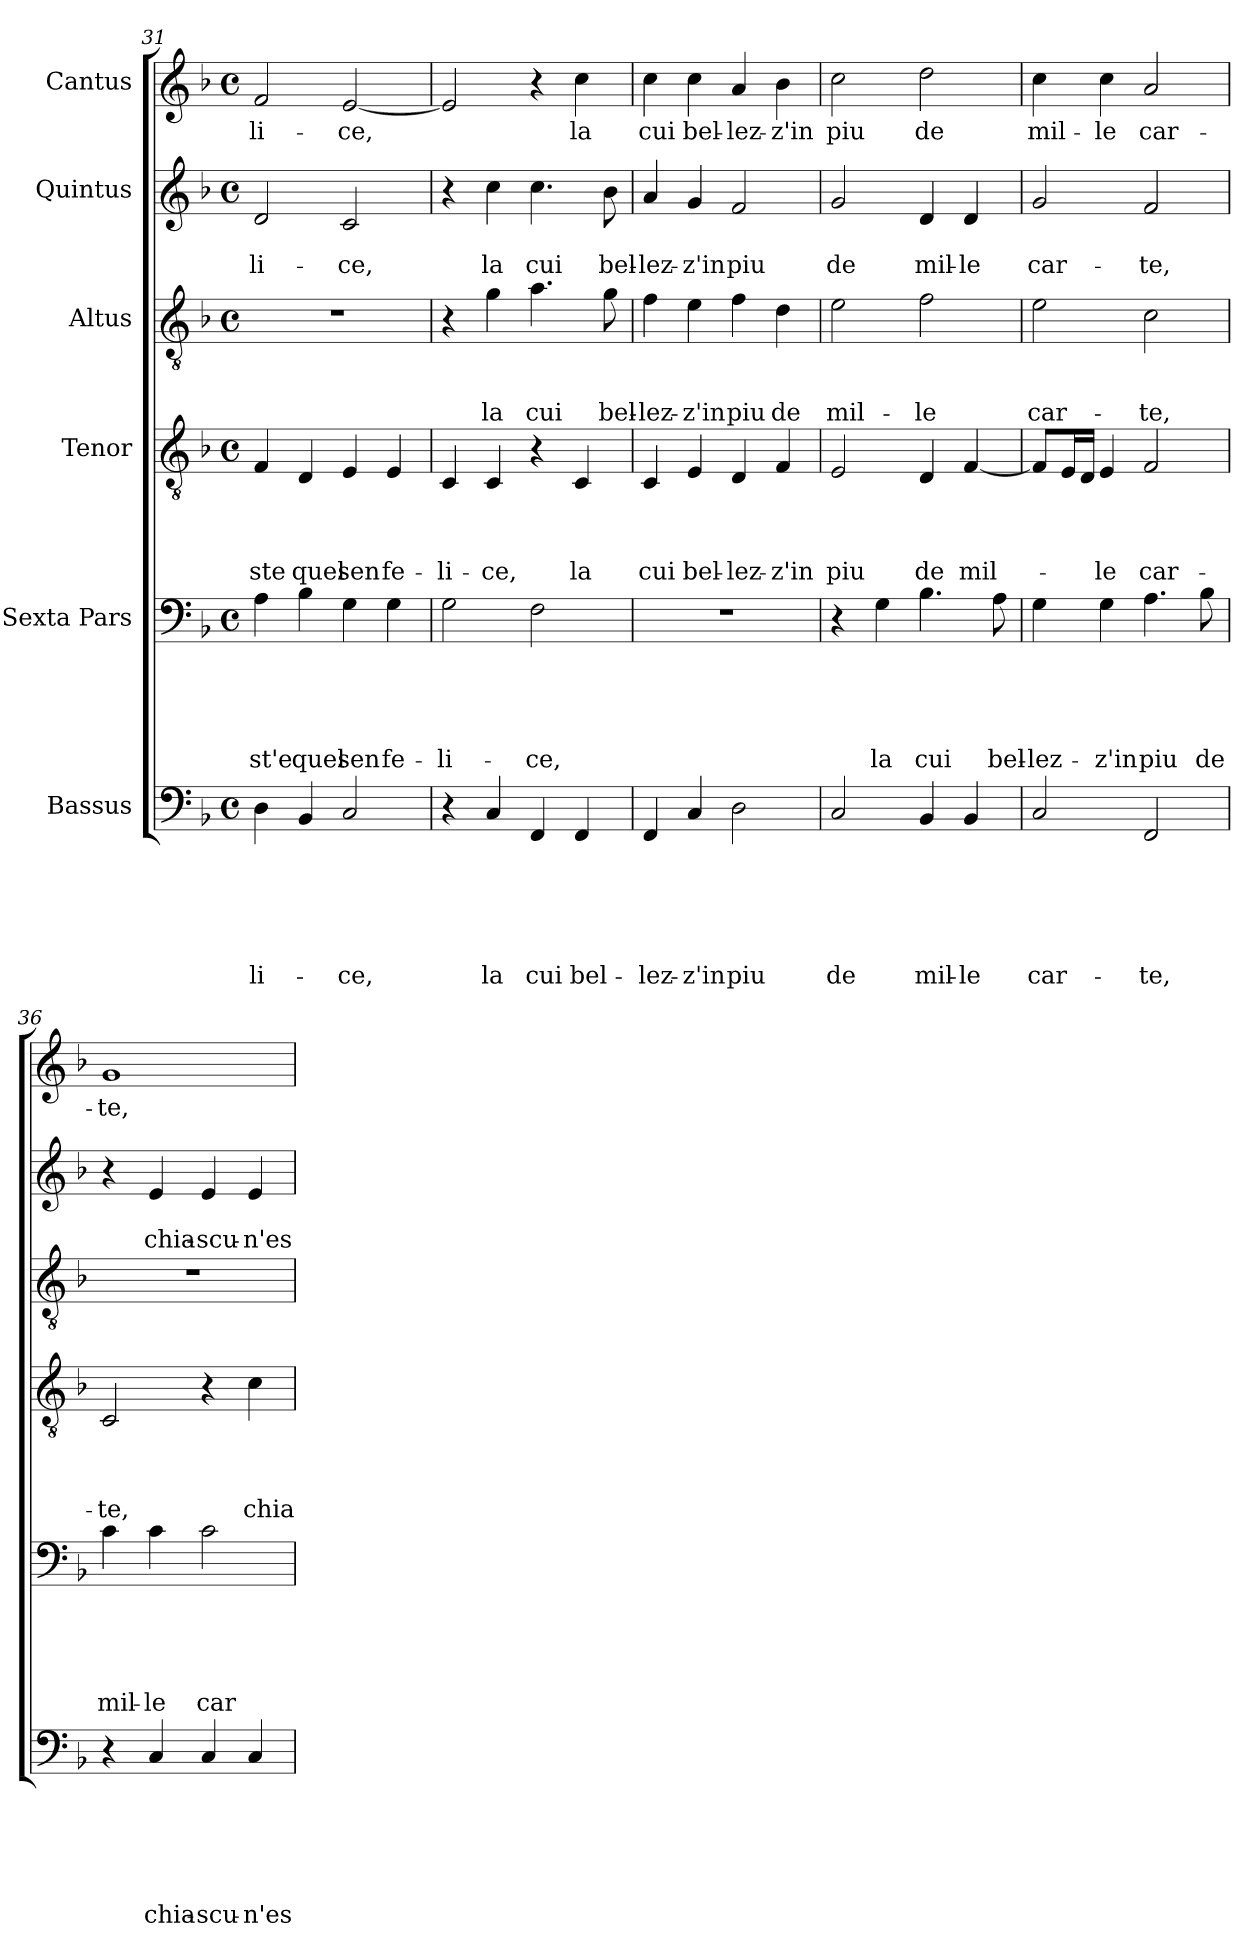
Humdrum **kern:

**kern	**text	**text	**text	**text	**text	**text	**kern	**text	**text	**text	**text	**text	**kern	**text	**text	**text	**text	**kern	**text	**text	**text	**kern	**text	**text	**kern	**text
*part6	*part6	*part6	*part6	*part6	*part6	*part6	*part5	*part5	*part5	*part5	*part5	*part5	*part4	*part4	*part4	*part4	*part4	*part3	*part3	*part3	*part3	*part2	*part2	*part2	*part1	*part1
*staff6	*staff6	*staff6	*staff6	*staff6	*staff6	*staff6	*staff5	*staff5	*staff5	*staff5	*staff5	*staff5	*staff4	*staff4	*staff4	*staff4	*staff4	*staff3	*staff3	*staff3	*staff3	*staff2	*staff2	*staff2	*staff1	*staff1
*I"Bassus	*	*	*	*	*	*	*I"Sexta Pars	*	*	*	*	*	*I"Tenor	*	*	*	*	*I"Altus	*	*	*	*I"Quintus	*	*	*I"Cantus	*
*clefF4	*	*	*	*	*	*	*clefF4	*	*	*	*	*	*clefGv2	*	*	*	*	*clefGv2	*	*	*	*clefG2	*	*	*clefG2	*
*k[b-]	*	*	*	*	*	*	*k[b-]	*	*	*	*	*	*k[b-]	*	*	*	*	*k[b-]	*	*	*	*k[b-]	*	*	*k[b-]	*
*F:	*	*	*	*	*	*	*F:	*	*	*	*	*	*F:	*	*	*	*	*F:	*	*	*	*F:	*	*	*F:	*
*M4/4	*	*	*	*	*	*	*M4/4	*	*	*	*	*	*M4/4	*	*	*	*	*M4/4	*	*	*	*M4/4	*	*	*M4/4	*
*met(c)	*	*	*	*	*	*	*met(c)	*	*	*	*	*	*met(c)	*	*	*	*	*met(c)	*	*	*	*met(c)	*	*	*met(c)	*
=31	=31	=31	=31	=31	=31	=31	=31	=31	=31	=31	=31	=31	=31	=31	=31	=31	=31	=31	=31	=31	=31	=31	=31	=31	=31	=31
4D\	.	.	.	.	.	-li-	4A\	.	.	.	.	-st'e	4F/	.	.	.	-ste	1r	.	.	.	2d/	.	-li-	2f/	-li-
4BB-/	.	.	.	.	.	.	4B-\	.	.	.	.	quel	4D/	.	.	.	quel	.	.	.	.	.	.	.	.	.
2C/	.	.	.	.	.	-ce,	4G\	.	.	.	.	sen	4E/	.	.	.	sen	.	.	.	.	2c/	.	-ce,	[2e/	-ce,
.	.	.	.	.	.	.	4G\	.	.	.	.	fe-	4E/	.	.	.	fe-	.	.	.	.	.	.	.	.	.
=32	=32	=32	=32	=32	=32	=32	=32	=32	=32	=32	=32	=32	=32	=32	=32	=32	=32	=32	=32	=32	=32	=32	=32	=32	=32	=32
4r	.	.	.	.	.	.	2G\	.	.	.	.	-li-	4C/	.	.	.	-li-	4r	.	.	.	4r	.	.	2e/]	.
4C/	.	.	.	.	.	la	.	.	.	.	.	.	4C/	.	.	.	-ce,	4g\	.	.	la	4cc\	.	la	.	.
4FF/	.	.	.	.	.	cui	2F\	.	.	.	.	-ce,	4r	.	.	.	.	4.a\	.	.	cui	4.cc\	.	cui	4r	.
4FF/	.	.	.	.	.	bel-	.	.	.	.	.	.	4C/	.	.	.	la	.	.	.	.	.	.	.	4cc\	la
.	.	.	.	.	.	.	.	.	.	.	.	.	.	.	.	.	.	8g\	.	.	bel-	8b-\	.	bel-	.	.
!!LO:LB:g=z
=33	=33	=33	=33	=33	=33	=33	=33	=33	=33	=33	=33	=33	=33	=33	=33	=33	=33	=33	=33	=33	=33	=33	=33	=33	=33	=33
4FF/	.	.	.	.	.	-lez-	1r	.	.	.	.	.	4C/	.	.	.	cui	4f\	.	.	-lez-	4a/	.	-lez-	4cc\	cui
4C/	.	.	.	.	.	-z'in	.	.	.	.	.	.	4E/	.	.	.	bel-	4e\	.	.	-z'in	4g/	.	-z'in	4cc\	bel-
2D\	.	.	.	.	.	piu	.	.	.	.	.	.	4D/	.	.	.	-lez-	4f\	.	.	piu	2f/	.	piu	4a/	-lez-
.	.	.	.	.	.	.	.	.	.	.	.	.	4F/	.	.	.	-z'in	4d\	.	.	de	.	.	.	4b-\	-z'in
=34	=34	=34	=34	=34	=34	=34	=34	=34	=34	=34	=34	=34	=34	=34	=34	=34	=34	=34	=34	=34	=34	=34	=34	=34	=34	=34
2C/	.	.	.	.	.	de	4r	.	.	.	.	.	2E/	.	.	.	piu	2e\	.	.	mil-	2g/	.	de	2cc\	piu
.	.	.	.	.	.	.	4G\	.	.	.	.	la	.	.	.	.	.	.	.	.	.	.	.	.	.	.
4BB-/	.	.	.	.	.	mil-	4.B-\	.	.	.	.	cui	4D/	.	.	.	de	2f\	.	.	-le	4d/	.	mil-	2dd\	de
4BB-/	.	.	.	.	.	-le	.	.	.	.	.	.	[4F/	.	.	.	mil-	.	.	.	.	4d/	.	-le	.	.
.	.	.	.	.	.	.	8A\	.	.	.	.	bel-	.	.	.	.	.	.	.	.	.	.	.	.	.	.
=35	=35	=35	=35	=35	=35	=35	=35	=35	=35	=35	=35	=35	=35	=35	=35	=35	=35	=35	=35	=35	=35	=35	=35	=35	=35	=35
2C/	.	.	.	.	.	car-	4G\	.	.	.	.	-lez-	8F/L]	.	.	.	.	2e\	.	.	car-	2g/	.	car-	4cc\	mil-
.	.	.	.	.	.	.	.	.	.	.	.	.	16E/L	.	.	.	.	.	.	.	.	.	.	.	.	.
.	.	.	.	.	.	.	.	.	.	.	.	.	16D/JJ	.	.	.	.	.	.	.	.	.	.	.	.	.
.	.	.	.	.	.	.	4G\	.	.	.	.	-z'in	4E/	.	.	.	-le	.	.	.	.	.	.	.	4cc\	-le
2FF/	.	.	.	.	.	-te,	4.A\	.	.	.	.	piu	2F/	.	.	.	car-	2c\	.	.	-te,	2f/	.	-te,	2a/	car-
.	.	.	.	.	.	.	8B-\	.	.	.	.	de	.	.	.	.	.	.	.	.	.	.	.	.	.	.
!!LO:PB:g=z
=36	=36	=36	=36	=36	=36	=36	=36	=36	=36	=36	=36	=36	=36	=36	=36	=36	=36	=36	=36	=36	=36	=36	=36	=36	=36	=36
4r	.	.	.	.	.	.	4c\	.	.	.	.	mil-	2C/	.	.	.	-te,	1r	.	.	.	4r	.	.	1g	-te,
4C/	.	.	.	.	.	chia-	4c\	.	.	.	.	-le	.	.	.	.	.	.	.	.	.	4e/	.	chia-	.	.
4C/	.	.	.	.	.	-scu-	2c\	.	.	.	.	car-	4r	.	.	.	.	.	.	.	.	4e/	.	-scu-	.	.
4C/	.	.	.	.	.	-n'es-	.	.	.	.	.	.	4c\	.	.	.	chia-	.	.	.	.	4e/	.	-n'es-	.	.
=	=	=	=	=	=	=	=	=	=	=	=	=	=	=	=	=	=	=	=	=	=	=	=	=	=	=
*-	*-	*-	*-	*-	*-	*-	*-	*-	*-	*-	*-	*-	*-	*-	*-	*-	*-	*-	*-	*-	*-	*-	*-	*-	*-	*-
